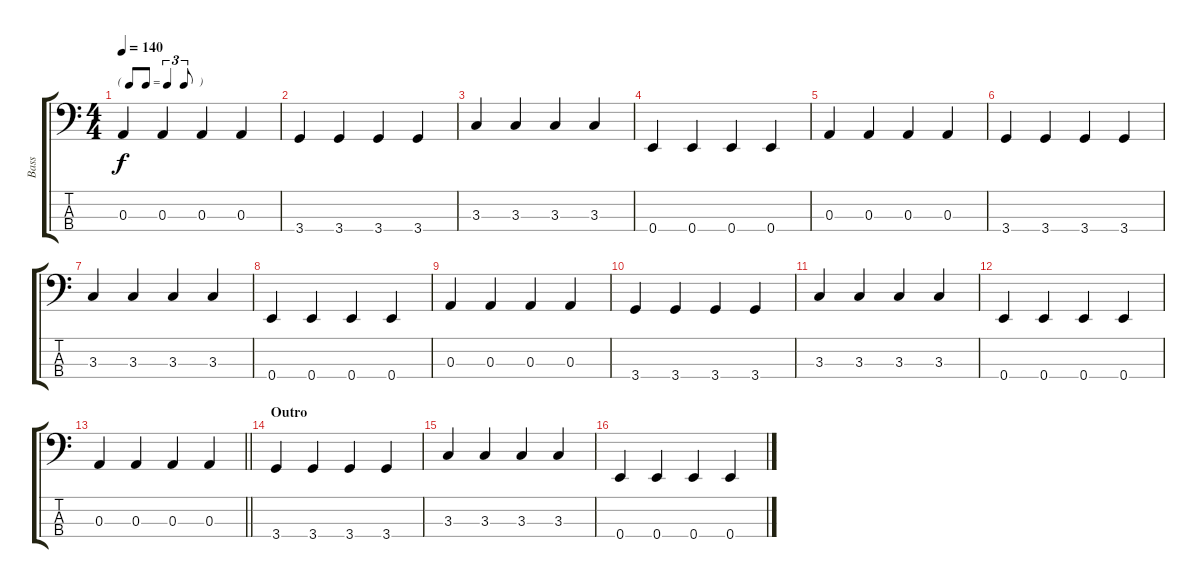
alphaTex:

\track ("Bass" "Bass") {instrument electricbassfinger}
\staff {score tabs}
\tuning (G2 D2 A1 E1) {hide}
\ts (4 4)
\tf triplet8th
\tempo 140
\clef f4
\ks c
0.3.4{dy f} 0.3.4 0.3.4 0.3.4 |
3.4.4 3.4.4 3.4.4 3.4.4 |
3.3.4 3.3.4 3.3.4 3.3.4 |
0.4.4 0.4.4 0.4.4 0.4.4 |
0.3.4 0.3.4 0.3.4 0.3.4 |
3.4.4 3.4.4 3.4.4 3.4.4 |
3.3.4 3.3.4 3.3.4 3.3.4 |
0.4.4 0.4.4 0.4.4 0.4.4 |
0.3.4 0.3.4 0.3.4 0.3.4 |
3.4.4 3.4.4 3.4.4 3.4.4 |
3.3.4 3.3.4 3.3.4 3.3.4 |
0.4.4 0.4.4 0.4.4 0.4.4 |
\barLineRight lightlight
0.3.4 0.3.4 0.3.4 0.3.4 |
\section ("" "Outro")
3.4.4 3.4.4 3.4.4 3.4.4 |
3.3.4 3.3.4 3.3.4 3.3.4 |
0.4.4 0.4.4 0.4.4 0.4.4
